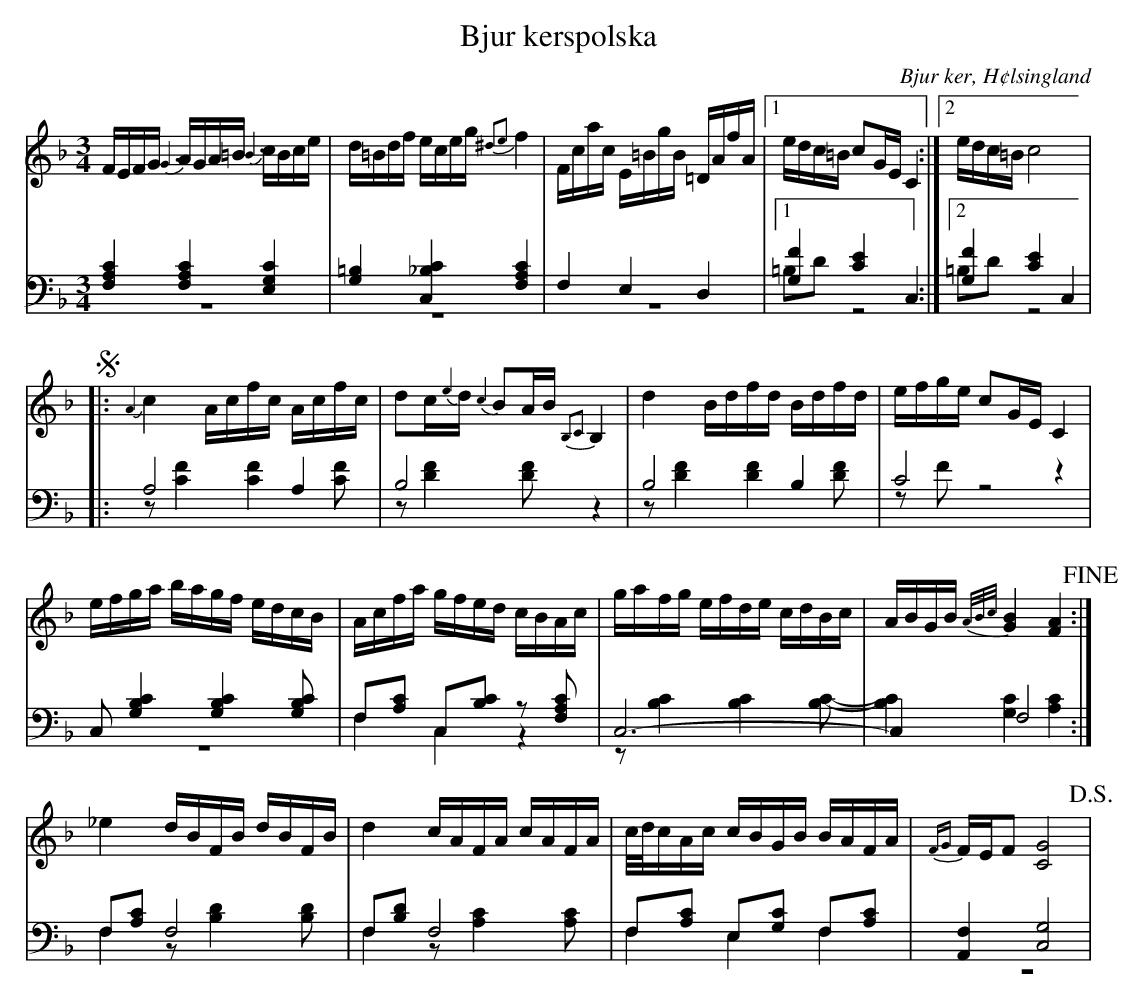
X:1
T: Bjur kerspolska
O: Bjur ker, H¢lsingland
M: 3/4
L: 1/16
K: F
V:1
V:2
V:3 merge
V:1
FEFG {G3}AGA=B {B3}cBce|d=Bdf eceg {^d2e2}f4|Fcac E=BgB =DAfA|1 edc=B c2GE C4:|2 edc=B c8 |
!segno! |:{A2}c4 Acfc Acfc|d2c{e2}d {c2}B2AB {B,2C2}B,4|d4 Bdfd Bdfd|efge c2GE C4|
efga bagf edcB|Acfa gfed cBAc|gafg efde cdBc|ABGB {A/B/c/}[G4B4] [F4A4] !fine!:|
_e4 dBFB dBFB|d4 cAFA cAFA|c/d/cAc cBGB BAFA|{FG}FEF2 [C8G8] !D.S.!|
V:2 clef=bass
[F,4A,4C4] [F,4A,4C4] [E,4G,4C4]|[G,4=B,4] [C,4_B,4C4] [F,4A,4C4]|F,4 E,4 D,4|1 [G,4F4] [C4E4] C,4:|2 [G,4F4] [C4E4] C,4 |
|:A,8 A,4|B,8 z4|B,8  B,4|C8 z4|
C,2 [G,4B,4C4] [G,4B,4C4] [G,2B,2C2]|F,2[A,2C2] C,2[B,2C2] z2 [F,2A,2C2]|C,12-|C,4 F,8:|
F,2[A,2C2] F,8|F,2[B,2D2] F,8|F,2[A,2C2] E,2[G,2C2] F,2[A,2C2]|[A,,4F,4] [C,8G,8] |
V:3 clef=bass
z12|z12|z12|1 =B,2D2 z8:|2 =B,2D2 z8|
|:z2 [C4F4] [C4F4] [C2F2]|z2 [D4F4] [D2F2] z4|z2 [D4F4] [D4F4] [D2F2]|z2 F2 z8|
z12|F,4 C,4 z4|z2 [B,4C4] [B,4C4] [B,2C2]-|[B,4C4] [G,4C4] [A,4C4]:|
F,4 z2 [B,4D4] [B,2D2]|F,4 z2 [A,4C4] [A,2C2]|F,4 E,4 F,4|z12|
